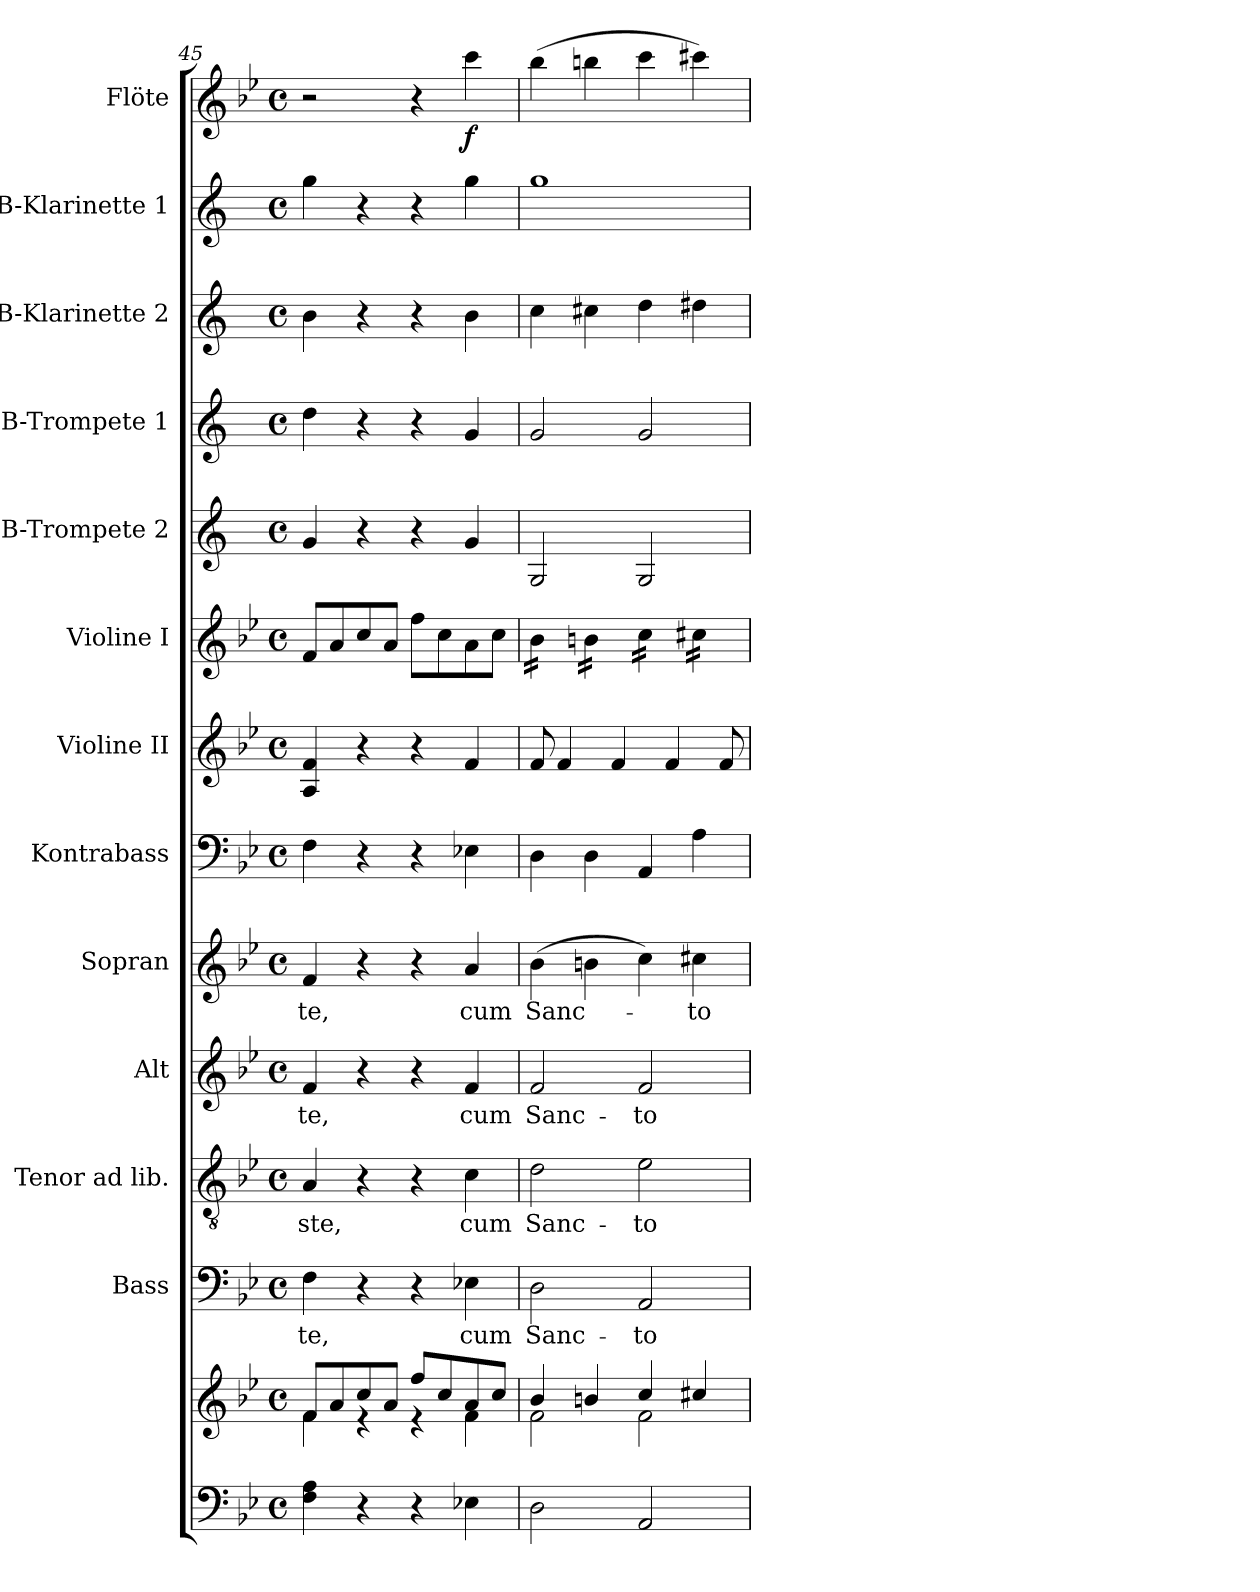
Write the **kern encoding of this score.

**kern	**kern	**kern	**text	**kern	**text	**kern	**text	**kern	**text	**kern	**kern	**kern	**kern	**kern	**kern	**kern	**kern	**dynam
*part13	*part13	*part12	*part12	*part11	*part11	*part10	*part10	*part9	*part9	*part8	*part7	*part6	*part5	*part4	*part3	*part2	*part1	*part1
*staff14	*staff13	*staff12	*staff12	*staff11	*staff11	*staff10	*staff10	*staff9	*staff9	*staff8	*staff7	*staff6	*staff5	*staff4	*staff3	*staff2	*staff1	*staff1
*	*	*I"Bass	*	*I"Tenor ad lib.	*	*I"Alt	*	*I"Sopran	*	*I"Kontrabass	*I"Violine II	*I"Violine I	*I"B-Trompete 2	*I"B-Trompete 1	*I"B-Klarinette 2	*I"B-Klarinette 1	*I"Flöte	*
*	*	*I'B.	*	*I'T.	*	*I'A.	*	*I'S.	*	*I'Kb.	*I'Vl. II	*I'Vl. I	*I'B Trp. 2	*I'B Trp. 1	*I'B Kl. 2	*I'B Kl. 1	*I'Fl.	*
*clefF4	*clefG2	*clefF4	*	*clefGv2	*	*clefG2	*	*clefG2	*	*clefF4	*clefG2	*clefG2	*clefG2	*clefG2	*clefG2	*clefG2	*clefG2	*
*	*	*	*	*	*	*	*	*	*	*ITrd7c12	*	*	*ITrd1c2	*ITrd1c2	*ITrd1c2	*ITrd1c2	*	*
*k[b-e-]	*k[b-e-]	*k[b-e-]	*	*k[b-e-]	*	*k[b-e-]	*	*k[b-e-]	*	*k[b-e-]	*k[b-e-]	*k[b-e-]	*k[b-e-]	*k[b-e-]	*k[b-e-]	*k[b-e-]	*k[b-e-]	*
*B-:	*B-:	*B-:	*	*B-:	*	*B-:	*	*B-:	*	*B-:	*B-:	*B-:	*B-:	*B-:	*B-:	*B-:	*B-:	*
*M4/4	*M4/4	*M4/4	*	*M4/4	*	*M4/4	*	*M4/4	*	*M4/4	*M4/4	*M4/4	*M4/4	*M4/4	*M4/4	*M4/4	*M4/4	*
*met(c)	*met(c)	*met(c)	*	*met(c)	*	*met(c)	*	*met(c)	*	*met(c)	*met(c)	*met(c)	*met(c)	*met(c)	*met(c)	*met(c)	*met(c)	*
=45	=45	=45	=45	=45	=45	=45	=45	=45	=45	=45	=45	=45	=45	=45	=45	=45	=45	=45
*	*^	*	*	*	*	*	*	*	*	*	*	*	*	*	*	*	*	*
!	!	!	!	!LO:LY:b	!	!LO:LY:b	!	!LO:LY:b	!	!LO:LY:b	!	!	!	!	!	!	!	!	!
4F\ 4A\	8f/L	4f\	4F\	-te,	4A/	-ste,	4f/	-te,	4f/	-te,	4FF\	4A/ 4f/	8f/L	4f/	4cc\	4a\	4ff\	2r	.
.	8a/	.	.	.	.	.	.	.	.	.	.	.	8a/	.	.	.	.	.	.
4r	8cc/	4re	4r	.	4r	.	4r	.	4r	.	4r	4r	8cc/	4r	4r	4r	4r	.	.
.	8a/J	.	.	.	.	.	.	.	.	.	.	.	8a/J	.	.	.	.	.	.
4r	8ff/L	4re	4r	.	4r	.	4r	.	4r	.	4r	4r	8ff\L	4r	4r	4r	4r	4r	.
.	8cc/	.	.	.	.	.	.	.	.	.	.	.	8cc\	.	.	.	.	.	.
!	!	!	!	!LO:LY:b	!	!LO:LY:b	!	!LO:LY:b	!	!LO:LY:b	!	!	!	!	!	!	!	!	!LO:DY:b
4E-X\	8a/	4f\	4E-X\	cum	4c\	cum	4f/	cum	4a/	cum	4EE-X\	4f/	8a\	4f/	4f/	4a\	4ff\	4ccc\	f
.	8cc/J	.	.	.	.	.	.	.	.	.	.	.	8cc\J	.	.	.	.	.	.
=46	=46	=46	=46	=46	=46	=46	=46	=46	=46	=46	=46	=46	=46	=46	=46	=46	=46	=46	=46
!	!	!	!	!LO:LY:b	!	!LO:LY:b	!	!LO:LY:b	!	!LO:LY:b	!	!	!	!	!	!	!	!	!
*	*	*	*	*	*	*	*	*	*	*	*	*	*tremolo	*	*	*	*	*	*
2D\	4b-/	2f\	2D\	Sanc-	2d\	Sanc-	2f/	Sanc-	(>4b-\	Sanc-	4DD\	8f/	16b-\LL	2F/	2f/	4b-\	1ff	(>4bb-\	.
.	.	.	.	.	.	.	.	.	.	.	.	.	16b-\	.	.	.	.	.	.
.	.	.	.	.	.	.	.	.	.	.	.	4f/	16b-\	.	.	.	.	.	.
.	.	.	.	.	.	.	.	.	.	.	.	.	16b-\JJ	.	.	.	.	.	.
.	4bn/	.	.	.	.	.	.	.	4bn\	.	4DD\	.	16bn\LL	.	.	4bn\	.	4bbn\	.
.	.	.	.	.	.	.	.	.	.	.	.	.	16bn\	.	.	.	.	.	.
.	.	.	.	.	.	.	.	.	.	.	.	4f/	16bn\	.	.	.	.	.	.
.	.	.	.	.	.	.	.	.	.	.	.	.	16bn\JJ	.	.	.	.	.	.
!	!	!	!	!LO:LY:b	!	!LO:LY:b	!	!LO:LY:b	!	!	!	!	!	!	!	!	!	!	!
2AA/	4cc/	2f\	2AA/	-to	2e-\	-to	2f/	-to	4cc\)	.	4AAA/	.	16cc\LL	2F/	2f/	4cc\	.	4ccc\	.
.	.	.	.	.	.	.	.	.	.	.	.	.	16cc\	.	.	.	.	.	.
.	.	.	.	.	.	.	.	.	.	.	.	4f/	16cc\	.	.	.	.	.	.
.	.	.	.	.	.	.	.	.	.	.	.	.	16cc\JJ	.	.	.	.	.	.
!	!	!	!	!	!	!	!	!	!	!LO:LY:b	!	!	!	!	!	!	!	!	!
.	4cc#X/	.	.	.	.	.	.	.	4cc#X\	-to	4AA\	.	16cc#X\LL	.	.	4cc#X\	.	4ccc#X\)	.
.	.	.	.	.	.	.	.	.	.	.	.	.	16cc#X\	.	.	.	.	.	.
.	.	.	.	.	.	.	.	.	.	.	.	8f/	16cc#X\	.	.	.	.	.	.
.	.	.	.	.	.	.	.	.	.	.	.	.	16cc#X\JJ	.	.	.	.	.	.
*	*	*	*	*	*	*	*	*	*	*	*	*	*Xtremolo	*	*	*	*	*	*
*	*v	*v	*	*	*	*	*	*	*	*	*	*	*	*	*	*	*	*	*
=	=	=	=	=	=	=	=	=	=	=	=	=	=	=	=	=	=	=
*-	*-	*-	*-	*-	*-	*-	*-	*-	*-	*-	*-	*-	*-	*-	*-	*-	*-	*-
